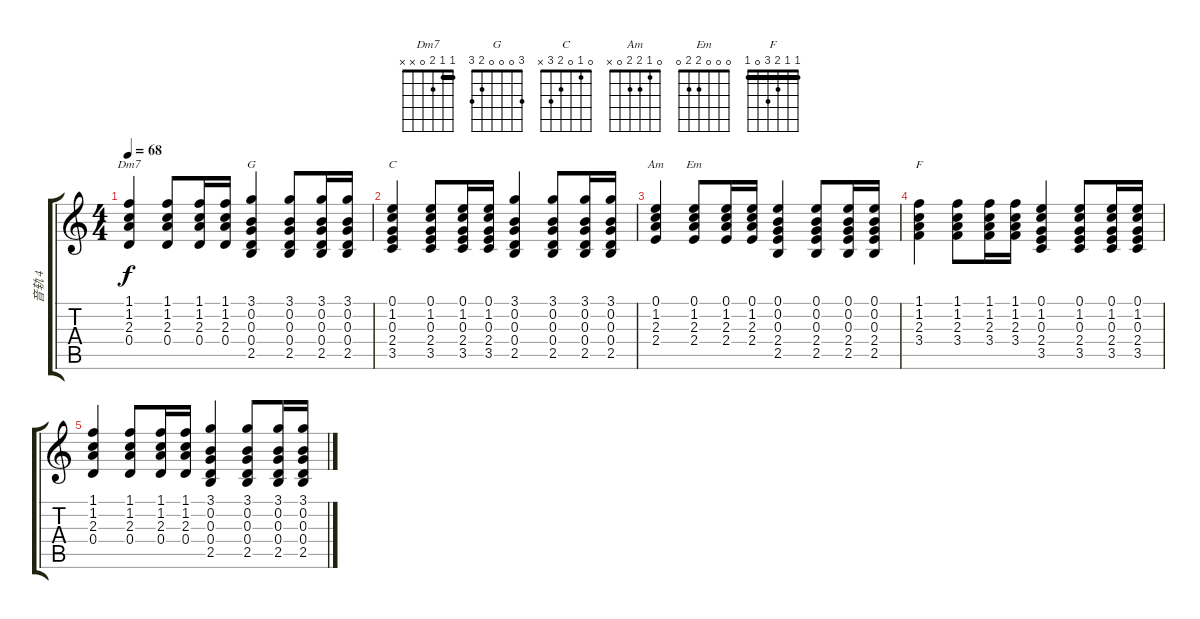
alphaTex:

\track ("音轨 4" "音轨 4") {instrument acousticguitarnylon}
\staff {score tabs}
\tuning (E4 B3 G3 D3 A2 E2) {hide}
\chord ("Dm7" 1 1 2 0 x x) {barre 1}
\chord ("G" 3 0 0 0 2 3)
\chord ("C" 0 1 0 2 3 x)
\chord ("Am" 0 1 2 2 0 x)
\chord ("Em" 0 0 0 2 2 0)
\chord ("F" 1 1 2 3 0 1) {barre 1}
\ts (4 4)
\tempo 68
\clef g2
\ks c
(1.1 1.2 2.3 0.4).4{ch "Dm7" dy f} (1.1 1.2 2.3 0.4).8 (1.1 1.2 2.3 0.4).16 (1.1 1.2 2.3 0.4).16 (3.1 0.2 0.3 0.4 2.5).4{ch "G"} (3.1 0.2 0.3 0.4 2.5).8 (3.1 0.2 0.3 0.4 2.5).16 (3.1 0.2 0.3 0.4 2.5).16 |
(0.1 1.2 0.3 2.4 3.5).4{ch "C"} (0.1 1.2 0.3 2.4 3.5).8 (0.1 1.2 0.3 2.4 3.5).16 (0.1 1.2 0.3 2.4 3.5).16 (3.1 0.2 0.3 0.4 2.5).4 (3.1 0.2 0.3 0.4 2.5).8 (3.1 0.2 0.3 0.4 2.5).16 (3.1 0.2 0.3 0.4 2.5).16 |
(0.1 1.2 2.3 2.4).4{ch "Am"} (0.1 1.2 2.3 2.4).8{ch "Em"} (0.1 1.2 2.3 2.4).16 (0.1 1.2 2.3 2.4).16 (0.1 0.2 0.3 2.4 2.5).4 (0.1 0.2 0.3 2.4 2.5).8 (0.1 0.2 0.3 2.4 2.5).16 (0.1 0.2 0.3 2.4 2.5).16 |
(1.1 1.2 2.3 3.4).4{ch "F"} (1.1 1.2 2.3 3.4).8 (1.1 1.2 2.3 3.4).16 (1.1 1.2 2.3 3.4).16 (0.1 1.2 0.3 2.4 3.5).4 (0.1 1.2 0.3 2.4 3.5).8 (0.1 1.2 0.3 2.4 3.5).16 (0.1 1.2 0.3 2.4 3.5).16 |
(1.1 1.2 2.3 0.4).4 (1.1 1.2 2.3 0.4).8 (1.1 1.2 2.3 0.4).16 (1.1 1.2 2.3 0.4).16 (3.1 0.2 0.3 0.4 2.5).4 (3.1 0.2 0.3 0.4 2.5).8 (3.1 0.2 0.3 0.4 2.5).16 (3.1 0.2 0.3 0.4 2.5).16
